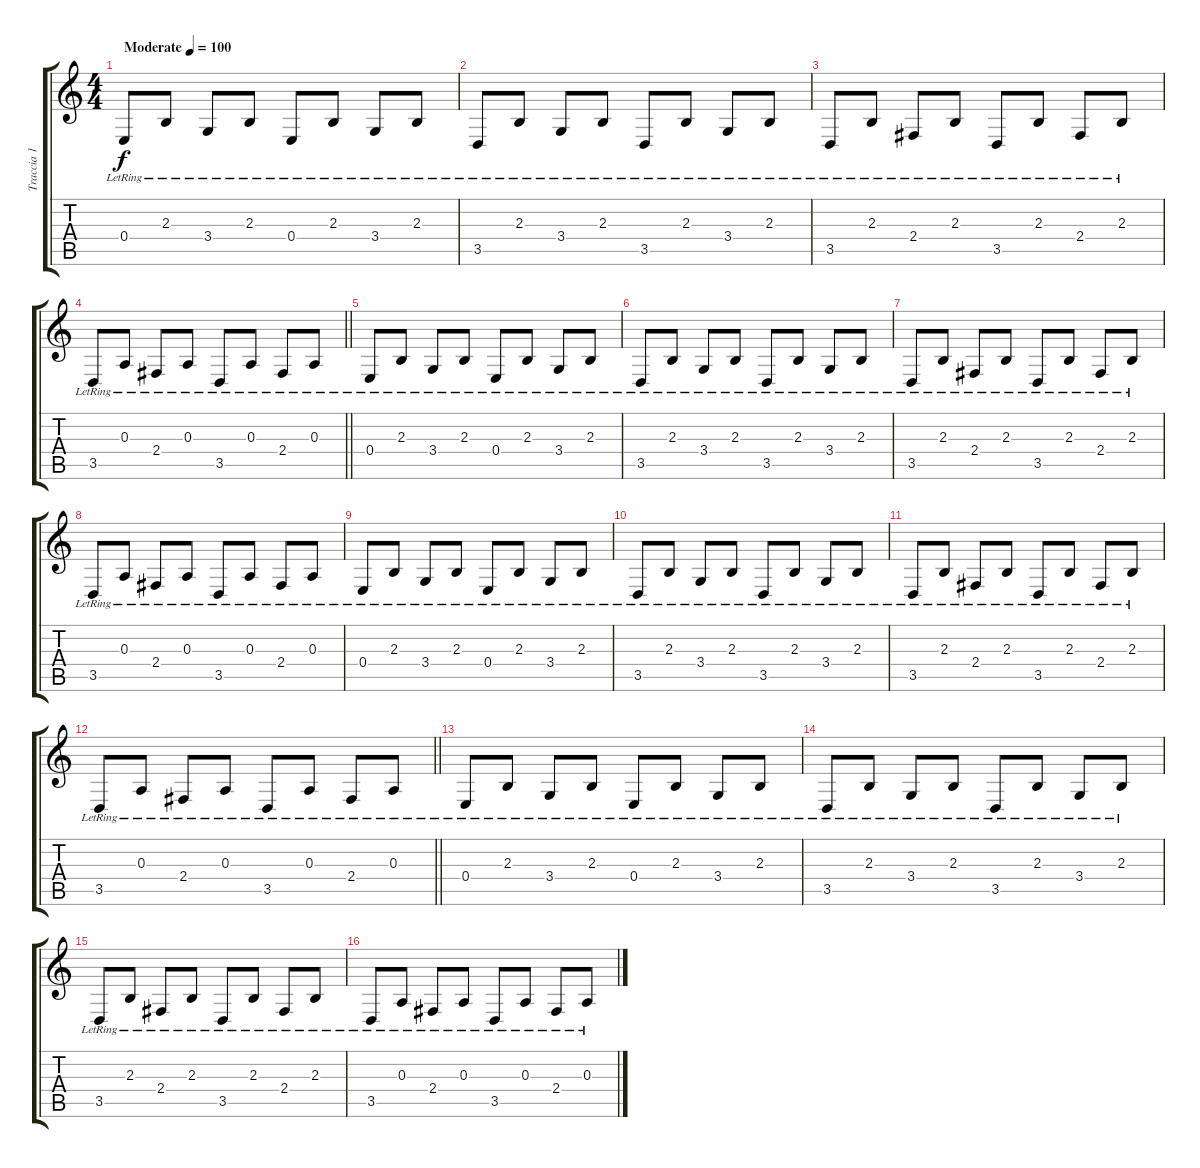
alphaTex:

\track ("Traccia 1" "Traccia 1") {instrument acousticgrandpiano}
\staff {score tabs}
\tuning (Gb4 Db4 A3 E3 B2 E2) {hide}
\ts (4 4)
\section ("" "")
\tempo (100 "Moderate")
\clef g2
\ks c
0.4{lr}.8{dy f instrument acousticgrandpiano} 2.3{lr}.8 3.4{lr}.8 2.3{lr}.8 0.4{lr}.8 2.3{lr}.8 3.4{lr}.8 2.3{lr}.8 |
3.5{lr}.8 2.3{lr}.8 3.4{lr}.8 2.3{lr}.8 3.5{lr}.8 2.3{lr}.8 3.4{lr}.8 2.3{lr}.8 |
3.5{lr}.8 2.3{lr}.8 2.4{lr}.8 2.3{lr}.8 3.5{lr}.8 2.3{lr}.8 2.4{lr}.8 2.3{lr}.8 |
\barLineRight lightlight
3.5{lr}.8 0.3{lr}.8 2.4{lr}.8 0.3{lr}.8 3.5{lr}.8 0.3{lr}.8 2.4{lr}.8 0.3{lr}.8 |
\section ("" "")
0.4{lr}.8 2.3{lr}.8 3.4{lr}.8 2.3{lr}.8 0.4{lr}.8 2.3{lr}.8 3.4{lr}.8 2.3{lr}.8 |
3.5{lr}.8 2.3{lr}.8 3.4{lr}.8 2.3{lr}.8 3.5{lr}.8 2.3{lr}.8 3.4{lr}.8 2.3{lr}.8 |
3.5{lr}.8 2.3{lr}.8 2.4{lr}.8 2.3{lr}.8 3.5{lr}.8 2.3{lr}.8 2.4{lr}.8 2.3{lr}.8 |
3.5{lr}.8 0.3{lr}.8 2.4{lr}.8 0.3{lr}.8 3.5{lr}.8 0.3{lr}.8 2.4{lr}.8 0.3{lr}.8 |
0.4{lr}.8 2.3{lr}.8 3.4{lr}.8 2.3{lr}.8 0.4{lr}.8 2.3{lr}.8 3.4{lr}.8 2.3{lr}.8 |
3.5{lr}.8 2.3{lr}.8 3.4{lr}.8 2.3{lr}.8 3.5{lr}.8 2.3{lr}.8 3.4{lr}.8 2.3{lr}.8 |
3.5{lr}.8 2.3{lr}.8 2.4{lr}.8 2.3{lr}.8 3.5{lr}.8 2.3{lr}.8 2.4{lr}.8 2.3{lr}.8 |
\barLineRight lightlight
3.5{lr}.8 0.3{lr}.8 2.4{lr}.8 0.3{lr}.8 3.5{lr}.8 0.3{lr}.8 2.4{lr}.8 0.3{lr}.8 |
\section ("" "")
0.4{lr}.8 2.3{lr}.8 3.4{lr}.8 2.3{lr}.8 0.4{lr}.8 2.3{lr}.8 3.4{lr}.8 2.3{lr}.8 |
3.5{lr}.8 2.3{lr}.8 3.4{lr}.8 2.3{lr}.8 3.5{lr}.8 2.3{lr}.8 3.4{lr}.8 2.3{lr}.8 |
3.5{lr}.8 2.3{lr}.8 2.4{lr}.8 2.3{lr}.8 3.5{lr}.8 2.3{lr}.8 2.4{lr}.8 2.3{lr}.8 |
3.5{lr}.8 0.3{lr}.8 2.4{lr}.8 0.3{lr}.8 3.5{lr}.8 0.3{lr}.8 2.4{lr}.8 0.3{lr}.8
